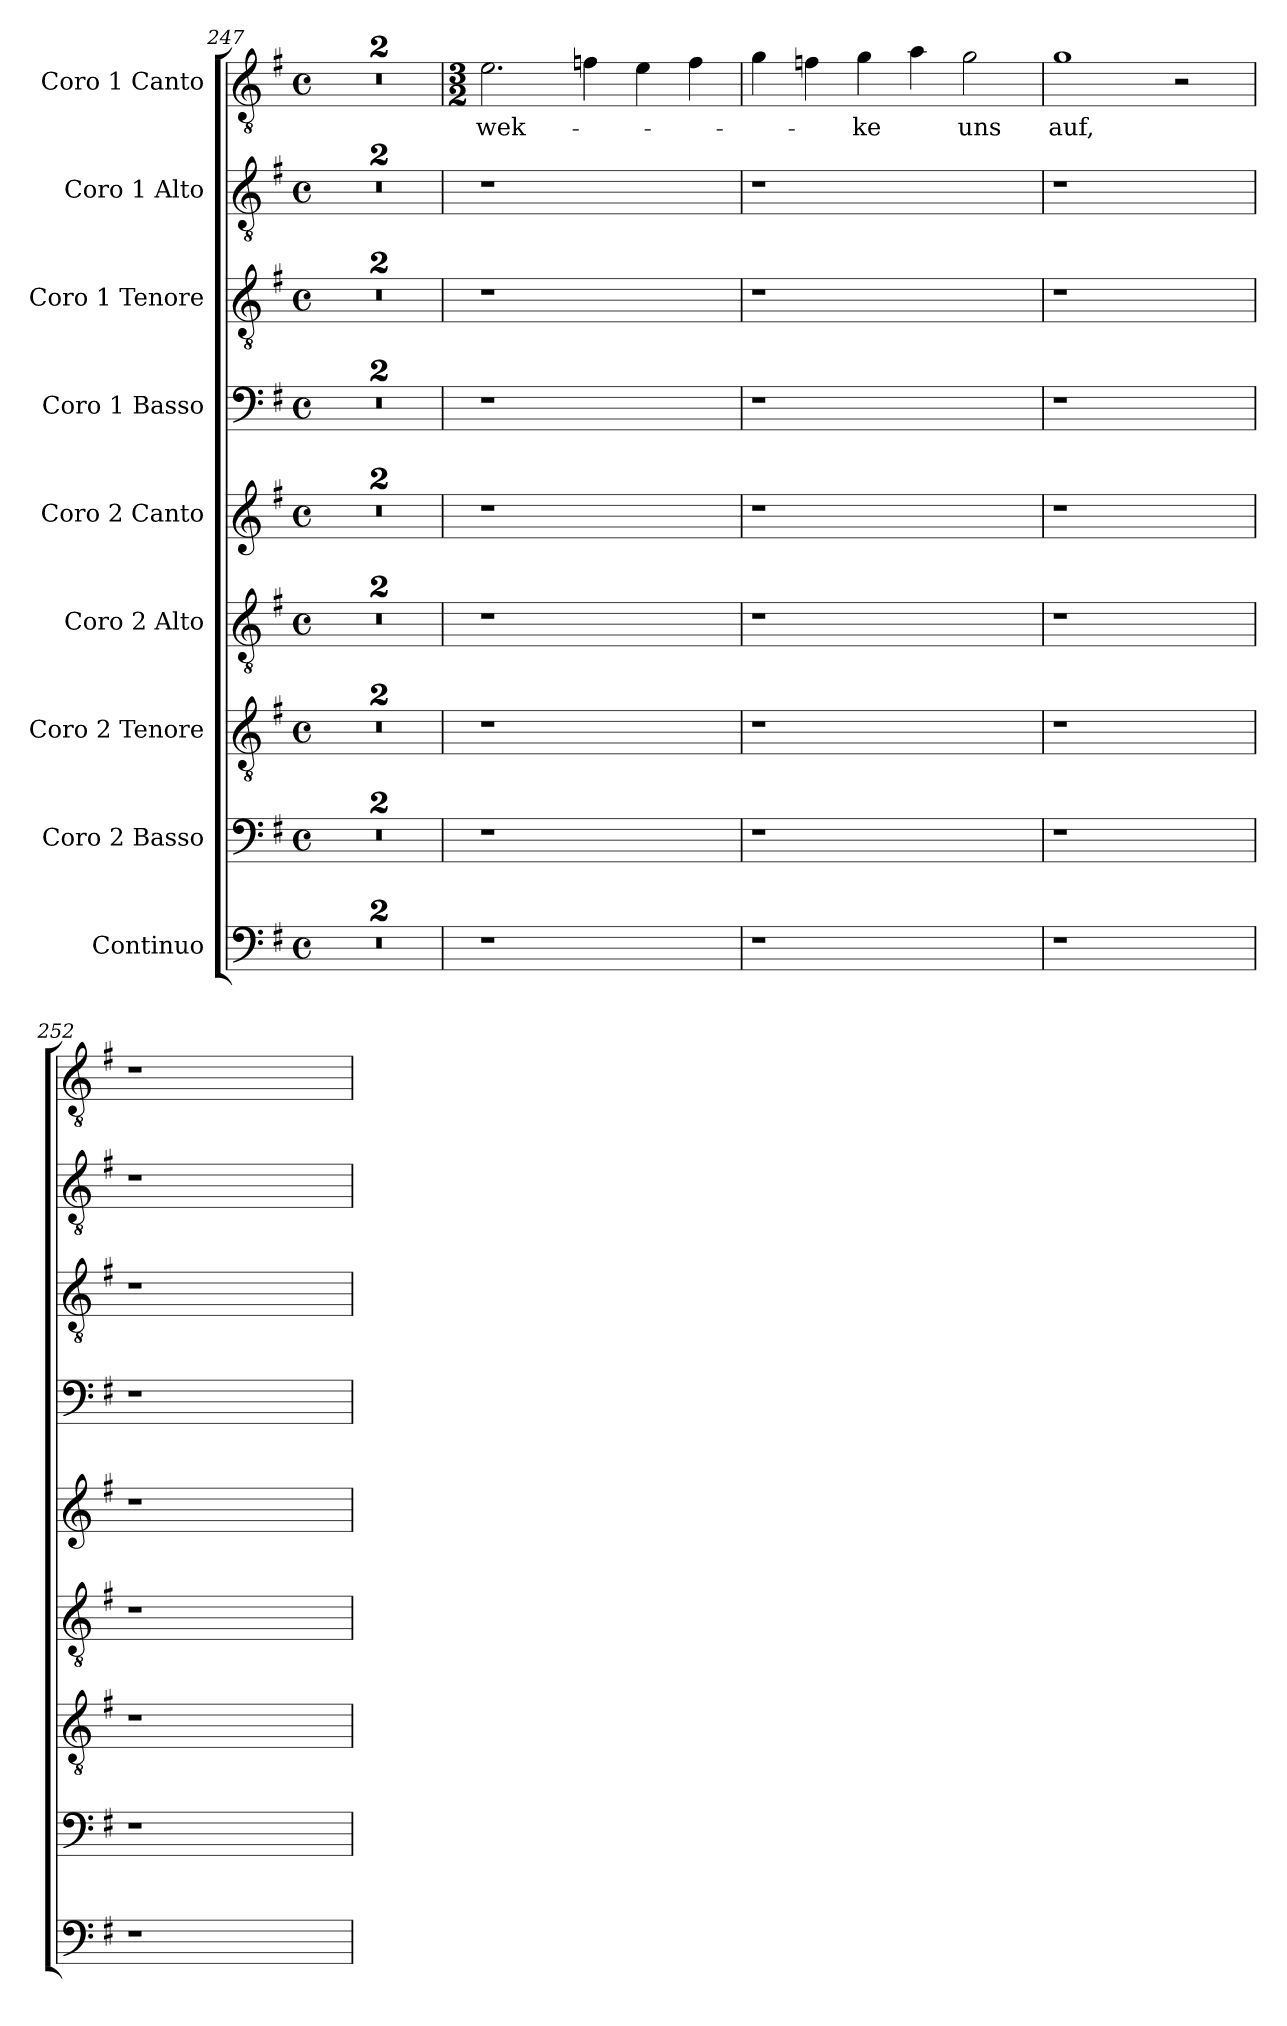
**kern	**kern	**kern	**kern	**kern	**kern	**kern	**kern	**kern	**text
*part9	*part8	*part7	*part6	*part5	*part4	*part3	*part2	*part1	*part1
*staff9	*staff8	*staff7	*staff6	*staff5	*staff4	*staff3	*staff2	*staff1	*staff1
*I"Continuo	*I"Coro 2  Basso	*I"Coro 2  Tenore	*I"Coro 2  Alto	*I"Coro 2  Canto	*I"Coro 1  Basso	*I"Coro 1  Tenore	*I"Coro 1  Alto	*I"Coro 1  Canto	*
*clefF4	*clefF4	*clefGv2	*clefGv2	*clefG2	*clefF4	*clefGv2	*clefGv2	*clefGv2	*
*k[f#]	*k[f#]	*k[f#]	*k[f#]	*k[f#]	*k[f#]	*k[f#]	*k[f#]	*k[f#]	*
*G:	*G:	*G:	*G:	*G:	*G:	*G:	*G:	*G:	*
*M4/4	*M4/4	*M4/4	*M4/4	*M4/4	*M4/4	*M4/4	*M4/4	*M4/4	*
*met(c)	*met(c)	*met(c)	*met(c)	*met(c)	*met(c)	*met(c)	*met(c)	*met(c)	*
=247	=247	=247	=247	=247	=247	=247	=247	=247	=247
1r	1r	1r	1r	1r	1r	1r	1r	1r	.
=248	=248	=248	=248	=248	=248	=248	=248	=248	=248
1r	1r	1r	1r	1r	1r	1r	1r	1r	.
=249	=249	=249	=249	=249	=249	=249	=249	=249	=249
*	*	*	*	*	*	*	*	*M3/2	*
!	!	!	!	!	!	!	!	!	!LO:LY:b:cj
1r	1r	1r	1r	1r	1r	1r	1r	2.e\	wek-
.	.	.	.	.	.	.	.	4fn\	.
2ryy	2ryy	2ryy	2ryy	2ryy	2ryy	2ryy	2ryy	4e\	.
.	.	.	.	.	.	.	.	4f\	.
!!LO:LB:g=z
=250	=250	=250	=250	=250	=250	=250	=250	=250	=250
1r	1r	1r	1r	1r	1r	1r	1r	4g\	.
.	.	.	.	.	.	.	.	4fn\	.
!	!	!	!	!	!	!	!	!	!LO:LY:b:cj
.	.	.	.	.	.	.	.	4g\	-ke
.	.	.	.	.	.	.	.	4a\	.
!	!	!	!	!	!	!	!	!	!LO:LY:b:cj
2ryy	2ryy	2ryy	2ryy	2ryy	2ryy	2ryy	2ryy	2g\	uns
=251	=251	=251	=251	=251	=251	=251	=251	=251	=251
!	!	!	!	!	!	!	!	!	!LO:LY:b:cj
1r	1r	1r	1r	1r	1r	1r	1r	1g	auf,
2ryy	2ryy	2ryy	2ryy	2ryy	2ryy	2ryy	2ryy	2r	.
=252	=252	=252	=252	=252	=252	=252	=252	=252	=252
!	!	!	!	!	!	!	!	!LO:N:vis=1	!
1r	1r	1r	1r	1r	1r	1r	1r	1.r	.
2ryy	2ryy	2ryy	2ryy	2ryy	2ryy	2ryy	2ryy	.	.
=	=	=	=	=	=	=	=	=	=
*-	*-	*-	*-	*-	*-	*-	*-	*-	*-
